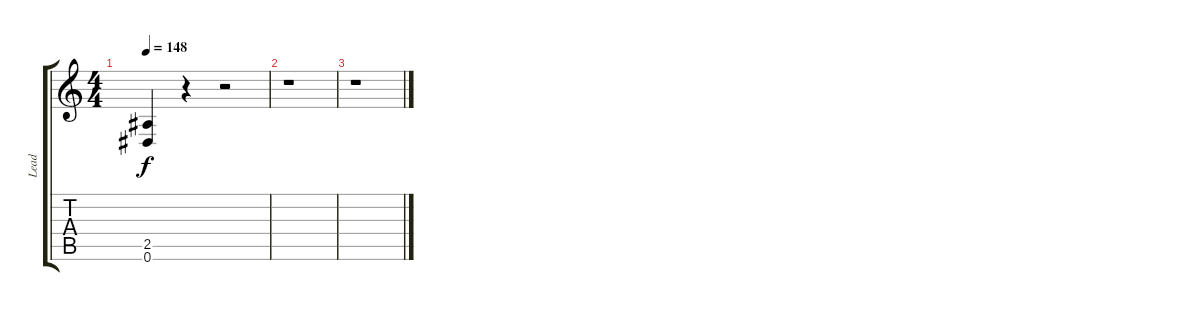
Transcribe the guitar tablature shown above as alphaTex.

\track ("Lead" "Lead") {instrument overdrivenguitar}
\staff {score tabs}
\tuning (Eb4 Bb3 Gb3 Db3 Ab2 Eb2) {hide}
\ts (4 4)
\tempo 148
\clef g2
\ks c
(2.5 0.6).4{dy f} r.4 r.2 |
r.1 |
r.1
